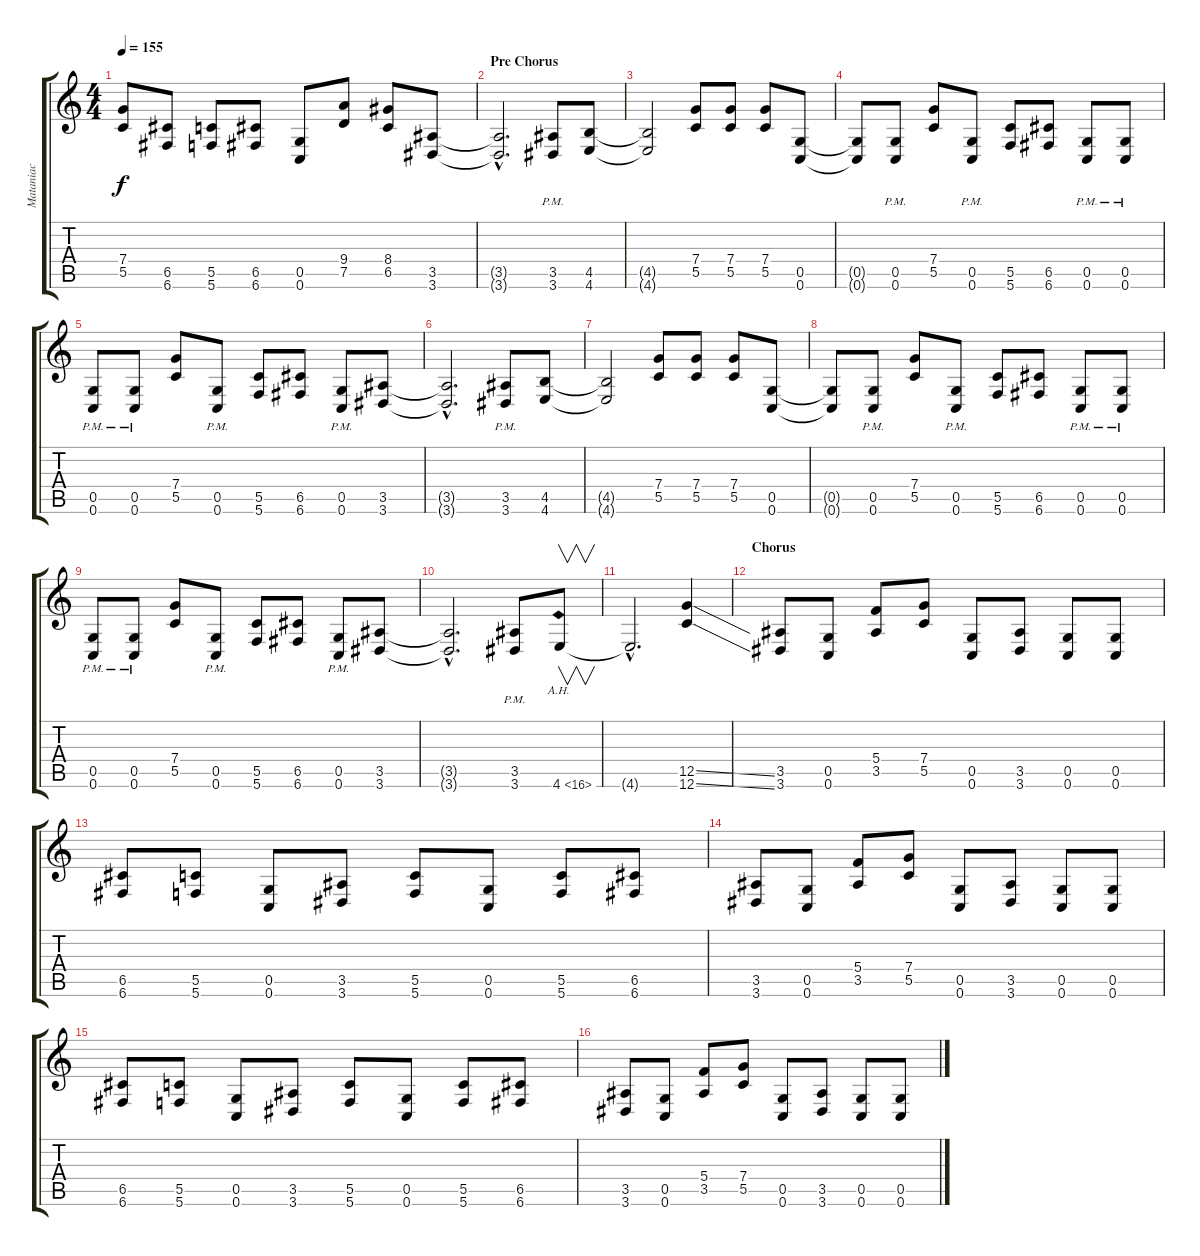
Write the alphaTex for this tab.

\track ("Mataniac" "Mataniac") {instrument distortionguitar}
\staff {score tabs}
\tuning (D4 A3 F3 C3 G2 C2) {hide}
\ts (4 4)
\tempo 155
\clef g2
\ks c
(7.4{t} 5.5{t}).8{dy f} (6.5 6.6).8 (5.5 5.6).8 (6.5 6.6).8 (0.5 0.6).8 (9.4 7.5).8 (8.4 6.5).8 (3.5 3.6).8 |
\section ("" "Pre Chorus")
(3.5{hac t} 3.6{hac t}).2{d} (3.5{pm} 3.6{pm}).8 (4.5 4.6).8 |
(4.5{t} 4.6{t}).2 (7.4 5.5).8 (7.4 5.5).8 (7.4 5.5).8 (0.5 0.6).8 |
(0.5{t} 0.6{t}).8 (0.5{pm} 0.6{pm}).8 (7.4 5.5).8 (0.5{pm} 0.6{pm}).8 (5.5 5.6).8 (6.5 6.6).8 (0.5{pm} 0.6{pm}).8 (0.5{pm} 0.6{pm}).8 |
(0.5{pm} 0.6{pm}).8 (0.5{pm} 0.6{pm}).8 (7.4 5.5).8 (0.5{pm} 0.6{pm}).8 (5.5 5.6).8 (6.5 6.6).8 (0.5{pm} 0.6{pm}).8 (3.5 3.6).8 |
(3.5{hac t} 3.6{hac t}).2{d} (3.5{pm} 3.6{pm}).8 (4.5 4.6).8 |
(4.5{t} 4.6{t}).2 (7.4 5.5).8 (7.4 5.5).8 (7.4 5.5).8 (0.5 0.6).8 |
(0.5{t} 0.6{t}).8 (0.5{pm} 0.6{pm}).8 (7.4 5.5).8 (0.5{pm} 0.6{pm}).8 (5.5 5.6).8 (6.5 6.6).8 (0.5{pm} 0.6{pm}).8 (0.5{pm} 0.6{pm}).8 |
(0.5{pm} 0.6{pm}).8 (0.5{pm} 0.6{pm}).8 (7.4 5.5).8 (0.5{pm} 0.6{pm}).8 (5.5 5.6).8 (6.5 6.6).8 (0.5{pm} 0.6{pm}).8 (3.5 3.6).8 |
(3.5{hac t} 3.6{hac t}).2{d} (3.5{pm} 3.6{pm}).8 4.6{ah 12}.8{v} |
4.6{hac t}.2{d} (12.5{ss} 12.6{ss}).4 |
\section ("" "Chorus")
(3.5 3.6).8 (0.5 0.6).8 (5.4 3.5).8 (7.4 5.5).8 (0.5 0.6).8 (3.5 3.6).8 (0.5 0.6).8 (0.5 0.6).8 |
(6.5 6.6).8 (5.5 5.6).8 (0.5 0.6).8 (3.5 3.6).8 (5.5 5.6).8 (0.5 0.6).8 (5.5 5.6).8 (6.5 6.6).8 |
(3.5 3.6).8 (0.5 0.6).8 (5.4 3.5).8 (7.4 5.5).8 (0.5 0.6).8 (3.5 3.6).8 (0.5 0.6).8 (0.5 0.6).8 |
(6.5 6.6).8 (5.5 5.6).8 (0.5 0.6).8 (3.5 3.6).8 (5.5 5.6).8 (0.5 0.6).8 (5.5 5.6).8 (6.5 6.6).8 |
(3.5 3.6).8 (0.5 0.6).8 (5.4 3.5).8 (7.4 5.5).8 (0.5 0.6).8 (3.5 3.6).8 (0.5 0.6).8 (0.5 0.6).8
